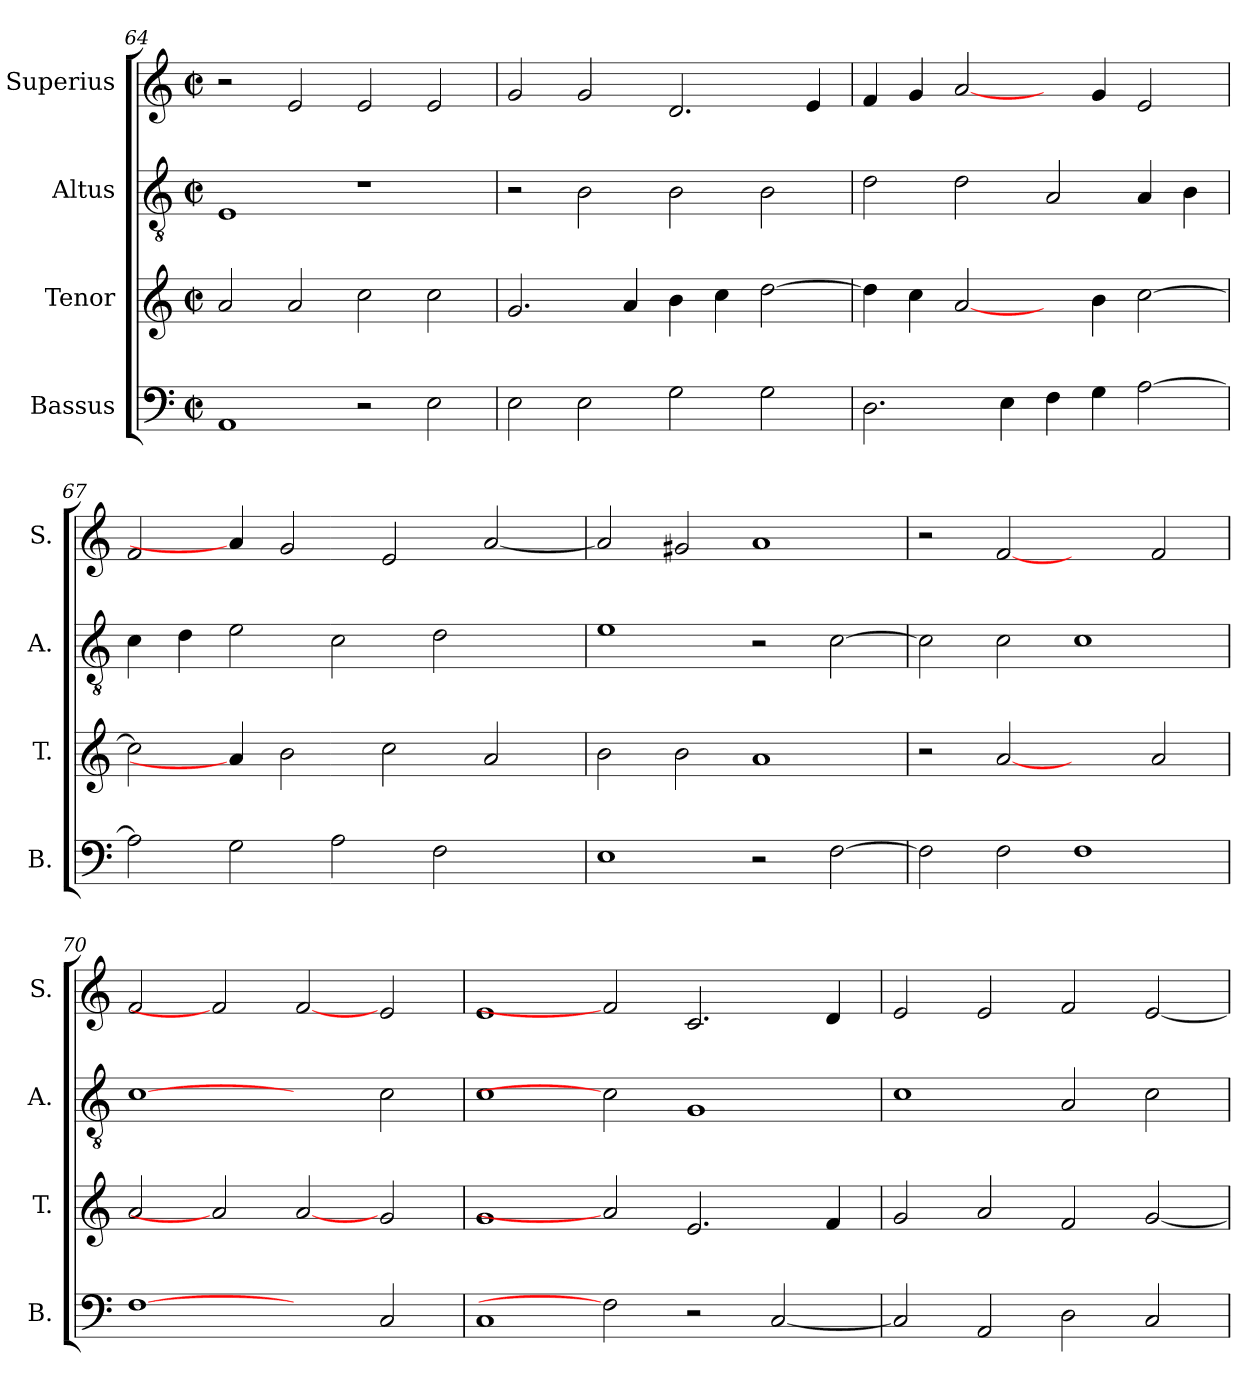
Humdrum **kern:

**kern	**kern	**kern	**kern
*part4	*part3	*part2	*part1
*staff4	*staff3	*staff2	*staff1
*I"Bassus	*I"Tenor	*I"Altus	*I"Superius
*I'B.	*I'T.	*I'A.	*I'S.
!!LO:LB:g=z
*clefF4	*clefG2	*clefGv2	*clefG2
*	*ITrd7c12	*ITrd7c12	*
*k[]	*k[]	*k[]	*k[]
*C:	*C:	*C:	*C:
*M2/2	*M2/2	*M2/2	*M2/2
*met(c|)	*met(c|)	*met(c|)	*met(c|)
=64	=64	=64	=64
1AAi	2Ai/	1EEi	2r
.	2Ai/	.	2ei/
2r	2ci\	1r	2ei/
2Ei\	2ci\	.	2ei/
=65	=65	=65	=65
2Ei\	2.Gi/	2r	2gi/
2Ei\	.	2BBi\	2gi/
.	4Ai/	.	.
2Gi\	4Bi\	2BBi\	2.di/
.	4ci\	.	.
2Gi\	[>2di\	2BBi\	.
.	.	.	4ei/
=66	=66	=66	=66
2.Di\	4di\]	2Di\	4fi/
.	4ci\	.	4gi/
.	[2Ai/	2Di\	[2ai/
4Ei\	.	.	.
4Fi\	4ryy	2AAi/	4ryy
4Gi\	4Bi\	.	4gi/
[>2Ai\	[>2ci\	4AAi/	2ei/
.	.	4BBi\	.
=67	=67	=67	=67
2Ai\]	2ci\]	4Ci\	2fi/
.	.	4Di\	.
2Gi\	4Ai/]	2Ei\	4ai/]
.	2Bi\	.	2gi/
2Ai\	.	2Ci\	.
.	2ci\	.	2ei/
2Fi\	.	2Di\	.
.	2Ai/	.	[<2ai/
4ryy	.	4ryy	.
!!LO:LB:g=z
=68	=68	=68	=68
1Ei	2Bi\	1Ei	2ai/]
.	2Bi\	.	2g#Xi/
2r	1Ai	2r	1ai
[>2Fi\	.	[>2Ci\	.
=69	=69	=69	=69
2Fi\]	2r	2Ci\]	2r
2Fi\	[2Ai	2Ci\	[2fi
1Fi	2ryy	1Ci	2ryy
.	2Ai/	.	2fi/
=70	=70	=70	=70
[1Fi	2Ai/	[1Ci	2fi/
.	2Ai]	.	2fi]
2ryy	[2Ai	2ryy	[2fi
2Ci/	2Gi/	2Ci\	2ei/
=71	=71	=71	=71
1Ci	1Gi	1Ci	1ei
2Fi]	2Ai]	2Ci]	2fi]
2r	2.Ei/	1GGi	2.ci/
[<2Ci/	.	.	.
.	4Fi/	.	4di/
=72	=72	=72	=72
2Ci/]	2Gi/	1Ci	2ei/
2AAi/	2Ai/	.	2ei/
2Di\	2Fi/	2AAi/	2fi/
2Ci/	[<2Gi/	2Ci\	[<2ei/
=	=	=	=
*-	*-	*-	*-
